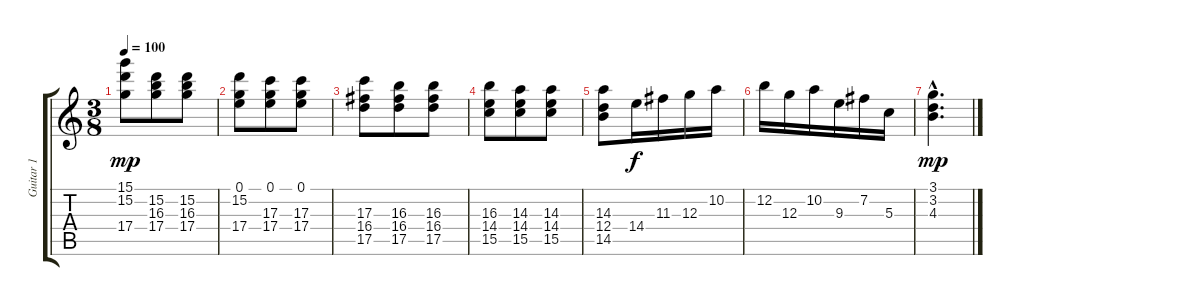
\track ("Guitar 1" "Guitar 1") {instrument acousticguitarsteel}
\staff {score tabs}
\tuning (E4 B3 G3 D3 A2 E2) {hide}
\ts (3 8)
\tempo 100
\clef g2
\ks c
(15.1 15.2 17.4).8{dy mp} (15.2 16.3 17.4).8 (15.2 16.3 17.4).8 |
(0.1 15.2 17.4).8 (0.1 17.3 17.4).8 (0.1 17.3 17.4).8 |
(17.3 16.4 17.5).8 (16.3 16.4 17.5).8 (16.3 16.4 17.5).8 |
(16.3 14.4 15.5).8 (14.3 14.4 15.5).8 (14.3 14.4 15.5).8 |
(14.3 12.4 14.5).8 14.4.16{dy f} 11.3.16 12.3.16 10.2.16 |
12.2.16 12.3.16 10.2.16 9.3.16 7.2.16 5.3.16 |
(3.1{hac} 3.2{hac} 4.3{hac}).4{d dy mp}
